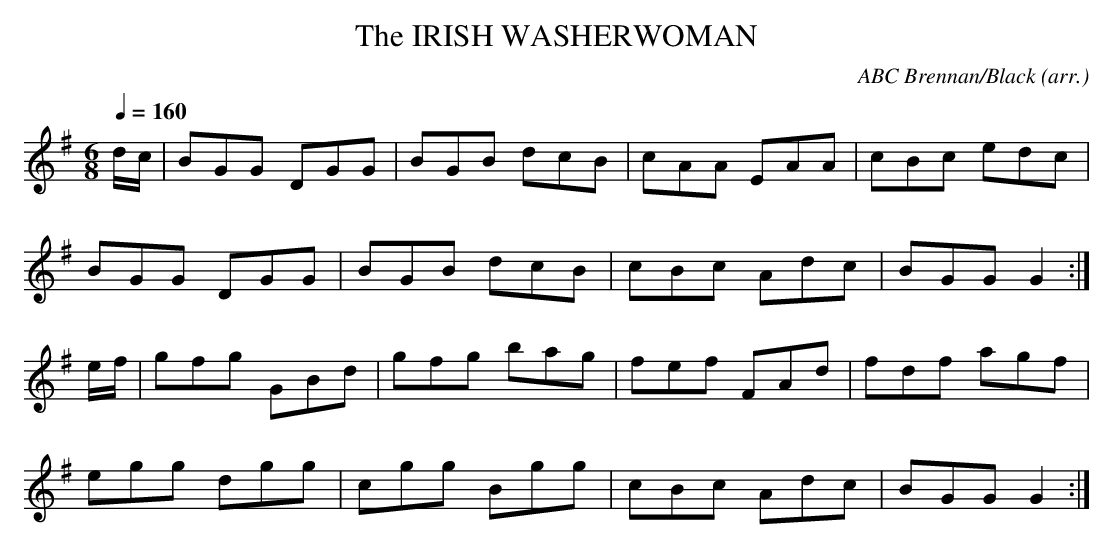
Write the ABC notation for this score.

X:1
T:IRISH WASHERWOMAN, The
C:ABC Brennan/Black (arr.)
Q:1/4=160
M:6/8
L:1/8
K:G
d/c/|BGG DGG|BGB dcB|cAA EAA|cBc edc|
BGG DGG|BGB dcB|cBc Adc|BGG G2:|
e/f/|gfg GBd|gfg bag|fef FAd|fdf agf|
egg dgg|cgg Bgg|cBc Adc|BGG G2:|
